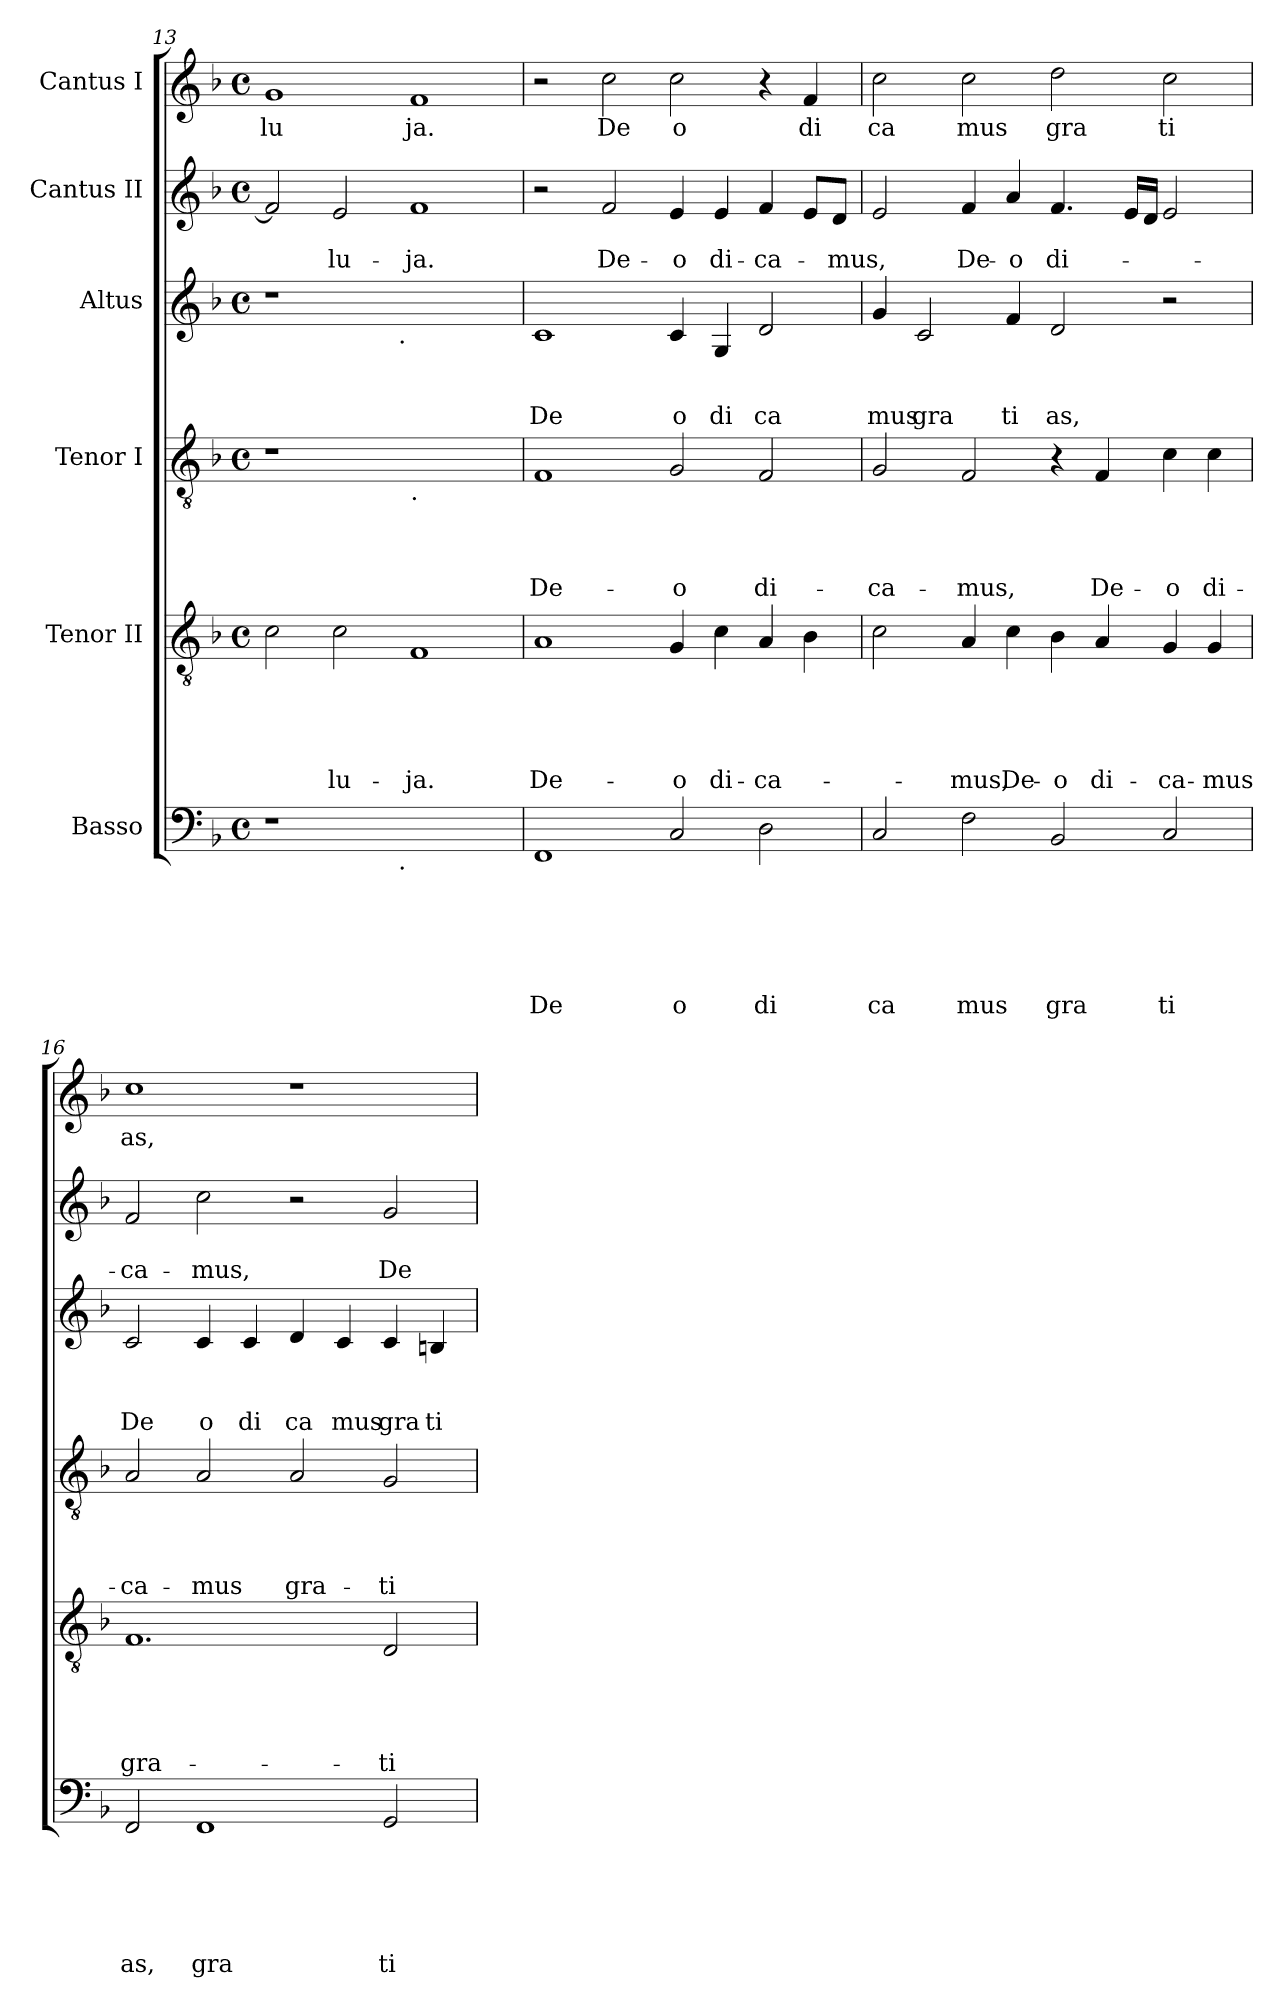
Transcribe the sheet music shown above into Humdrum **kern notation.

**kern	**text	**text	**text	**text	**text	**text	**kern	**text	**text	**text	**text	**text	**kern	**text	**text	**text	**text	**kern	**text	**text	**text	**kern	**text	**text	**kern	**text
*part6	*part6	*part6	*part6	*part6	*part6	*part6	*part5	*part5	*part5	*part5	*part5	*part5	*part4	*part4	*part4	*part4	*part4	*part3	*part3	*part3	*part3	*part2	*part2	*part2	*part1	*part1
*staff6	*staff6	*staff6	*staff6	*staff6	*staff6	*staff6	*staff5	*staff5	*staff5	*staff5	*staff5	*staff5	*staff4	*staff4	*staff4	*staff4	*staff4	*staff3	*staff3	*staff3	*staff3	*staff2	*staff2	*staff2	*staff1	*staff1
*I"Basso	*	*	*	*	*	*	*I"Tenor II	*	*	*	*	*	*I"Tenor I	*	*	*	*	*I"Altus	*	*	*	*I"Cantus II	*	*	*I"Cantus I	*
!!LO:PB:g=z
*clefF4	*	*	*	*	*	*	*clefGv2	*	*	*	*	*	*clefGv2	*	*	*	*	*clefG2	*	*	*	*clefG2	*	*	*clefG2	*
*k[b-]	*	*	*	*	*	*	*k[b-]	*	*	*	*	*	*k[b-]	*	*	*	*	*k[b-]	*	*	*	*k[b-]	*	*	*k[b-]	*
*F:	*	*	*	*	*	*	*F:	*	*	*	*	*	*F:	*	*	*	*	*F:	*	*	*	*F:	*	*	*F:	*
*M4/4	*	*	*	*	*	*	*M4/4	*	*	*	*	*	*M4/4	*	*	*	*	*M4/4	*	*	*	*M4/4	*	*	*M4/4	*
*met(c)	*	*	*	*	*	*	*met(c)	*	*	*	*	*	*met(c)	*	*	*	*	*met(c)	*	*	*	*met(c)	*	*	*met(c)	*
=13	=13	=13	=13	=13	=13	=13	=13	=13	=13	=13	=13	=13	=13	=13	=13	=13	=13	=13	=13	=13	=13	=13	=13	=13	=13	=13
!	!	!	!	!	!	!	!	!	!	!	!	!	!	!	!	!	!	!	!	!	!	!	!	!	!	!LO:LY:b
*^	*	*	*	*	*	*	*	*	*	*	*	*	*	*	*	*	*	*^	*	*	*	*	*	*	*	*
1r	2ryy	.	.	.	.	.	.	2c\	.	.	.	.	.	1r	.	.	.	.	1r	2ryy	.	.	.	2f/]	.	.	1g	lu
!	!	!	!	!	!	!	!	!	!	!	!	!	!LO:LY:b	!	!	!	!	!	!	!	!	!	!	!	!	!LO:LY:b	!	!
.	4...ryy	.	.	.	.	.	.	2c\	.	.	.	.	lu-	.	.	.	.	.	.	4...ryy	.	.	.	2e/	.	lu-	.	.
!	!	!	!	!	!	!	!	!	!	!	!	!	!	!	!	!	!	!	!	!LO:TX:b:t=.	!	!	!	!	!	!	!	!
!	!LO:TX:b:t=.	!	!	!	!	!	!	!	!	!	!	!	!	!	!	!	!	!	!	!	!	!	!	!	!	!	!	!
.	1ryy	.	.	.	.	.	.	.	.	.	.	.	.	.	.	.	.	.	.	1ryy	.	.	.	.	.	.	.	.
!	!	!	!	!	!	!	!	!	!	!	!	!	!	!LO:TX:b:t=.	!	!	!	!	!	!	!	!	!	!	!	!	!	!
!	!	!	!	!	!	!	!	!	!	!	!	!	!LO:LY:b	!	!	!	!	!	!	!	!	!	!	!	!	!LO:LY:b	!	!LO:LY:b
1ryy	.	.	.	.	.	.	.	1F	.	.	.	.	-ja.	1ryy	.	.	.	.	1ryy	.	.	.	.	1f	.	-ja.	1f	ja.
.	32ryy	.	.	.	.	.	.	.	.	.	.	.	.	.	.	.	.	.	.	32ryy	.	.	.	.	.	.	.	.
=14	=14	=14	=14	=14	=14	=14	=14	=14	=14	=14	=14	=14	=14	=14	=14	=14	=14	=14	=14	=14	=14	=14	=14	=14	=14	=14	=14	=14
!	!	!	!	!	!	!	!LO:LY:b	!	!	!	!	!	!LO:LY:b	!	!	!	!	!LO:LY:b	!	!	!	!	!LO:LY:b	!	!	!	!	!
*v	*v	*	*	*	*	*	*	*	*	*	*	*	*	*	*	*	*	*	*v	*v	*	*	*	*	*	*	*	*
1FF	.	.	.	.	.	De	1A	.	.	.	.	De-	1F	.	.	.	De-	1c	.	.	De	2r	.	.	2r	.
!	!	!	!	!	!	!	!	!	!	!	!	!	!	!	!	!	!	!	!	!	!	!	!	!LO:LY:b	!	!LO:LY:b
.	.	.	.	.	.	.	.	.	.	.	.	.	.	.	.	.	.	.	.	.	.	2f/	.	De-	2cc\	De
!	!	!	!	!	!	!LO:LY:b	!	!	!	!	!	!LO:LY:b	!	!	!	!	!LO:LY:b	!	!	!	!LO:LY:b	!	!	!LO:LY:b	!	!LO:LY:b
2C/	.	.	.	.	.	o	4G/	.	.	.	.	-o	2G/	.	.	.	-o	4c/	.	.	o	4e/	.	-o	2cc\	o
!	!	!	!	!	!	!	!	!	!	!	!	!LO:LY:b	!	!	!	!	!	!	!	!	!LO:LY:b	!	!	!LO:LY:b	!	!
.	.	.	.	.	.	.	4c\	.	.	.	.	di-	.	.	.	.	.	4G/	.	.	di	4e/	.	di-	.	.
!	!	!	!	!	!	!LO:LY:b	!	!	!	!	!	!LO:LY:b	!	!	!	!	!LO:LY:b	!	!	!	!LO:LY:b	!	!	!LO:LY:b	!	!
2D\	.	.	.	.	.	di	4A/	.	.	.	.	-ca-	2F/	.	.	.	di-	2d/	.	.	ca	4f/	.	-ca-	4r	.
!	!	!	!	!	!	!	!	!	!	!	!	!	!	!	!	!	!	!	!	!	!	!	!	!	!	!LO:LY:b
.	.	.	.	.	.	.	4B-\	.	.	.	.	.	.	.	.	.	.	.	.	.	.	8e/L	.	.	4f/	di
!	!	!	!	!	!	!	!	!	!	!	!	!	!	!	!	!	!	!	!	!	!	!	!	!LO:LY:b	!	!
.	.	.	.	.	.	.	.	.	.	.	.	.	.	.	.	.	.	.	.	.	.	8d/J	.	-mus,	.	.
=15	=15	=15	=15	=15	=15	=15	=15	=15	=15	=15	=15	=15	=15	=15	=15	=15	=15	=15	=15	=15	=15	=15	=15	=15	=15	=15
!	!	!	!	!	!	!LO:LY:b	!	!	!	!	!	!	!	!	!	!	!LO:LY:b	!	!	!	!LO:LY:b	!	!	!	!	!LO:LY:b
2C/	.	.	.	.	.	ca	2c\	.	.	.	.	.	2G/	.	.	.	-ca-	4g/	.	.	mus	2e/	.	.	2cc\	ca
!	!	!	!	!	!	!	!	!	!	!	!	!	!	!	!	!	!	!	!	!	!LO:LY:b	!	!	!	!	!
.	.	.	.	.	.	.	.	.	.	.	.	.	.	.	.	.	.	2c/	.	.	gra	.	.	.	.	.
!	!	!	!	!	!	!LO:LY:b	!	!	!	!	!	!LO:LY:b	!	!	!	!	!LO:LY:b	!	!	!	!	!	!	!LO:LY:b	!	!LO:LY:b
2F\	.	.	.	.	.	mus	4A/	.	.	.	.	-mus,	2F/	.	.	.	-mus,	.	.	.	.	4f/	.	De-	2cc\	mus
!	!	!	!	!	!	!	!	!	!	!	!	!LO:LY:b	!	!	!	!	!	!	!	!	!LO:LY:b	!	!	!LO:LY:b	!	!
.	.	.	.	.	.	.	4c\	.	.	.	.	De-	.	.	.	.	.	4f/	.	.	ti	4a/	.	-o	.	.
!	!	!	!	!	!	!LO:LY:b	!	!	!	!	!	!LO:LY:b	!	!	!	!	!	!	!	!	!LO:LY:b	!	!	!LO:LY:b	!	!LO:LY:b
2BB-/	.	.	.	.	.	gra	4B-\	.	.	.	.	-o	4r	.	.	.	.	2d/	.	.	as,	4.f/	.	di-	2dd\	gra
!	!	!	!	!	!	!	!	!	!	!	!	!LO:LY:b	!	!	!	!	!LO:LY:b	!	!	!	!	!	!	!	!	!
.	.	.	.	.	.	.	4A/	.	.	.	.	di-	4F/	.	.	.	De-	.	.	.	.	.	.	.	.	.
.	.	.	.	.	.	.	.	.	.	.	.	.	.	.	.	.	.	.	.	.	.	16e/LL	.	.	.	.
.	.	.	.	.	.	.	.	.	.	.	.	.	.	.	.	.	.	.	.	.	.	16d/JJ	.	.	.	.
!	!	!	!	!	!	!LO:LY:b	!	!	!	!	!	!LO:LY:b	!	!	!	!	!LO:LY:b	!	!	!	!	!	!	!	!	!LO:LY:b
2C/	.	.	.	.	.	ti	4G/	.	.	.	.	-ca-	4c\	.	.	.	-o	2r	.	.	.	2e/	.	.	2cc\	ti
!	!	!	!	!	!	!	!	!	!	!	!	!LO:LY:b	!	!	!	!	!LO:LY:b	!	!	!	!	!	!	!	!	!
.	.	.	.	.	.	.	4G/	.	.	.	.	-mus	4c\	.	.	.	di-	.	.	.	.	.	.	.	.	.
=16	=16	=16	=16	=16	=16	=16	=16	=16	=16	=16	=16	=16	=16	=16	=16	=16	=16	=16	=16	=16	=16	=16	=16	=16	=16	=16
!	!	!	!	!	!	!LO:LY:b	!	!	!	!	!	!LO:LY:b	!	!	!	!	!LO:LY:b	!	!	!	!LO:LY:b	!	!	!LO:LY:b	!	!LO:LY:b
2FF/	.	.	.	.	.	as,	1.F	.	.	.	.	gra-	2A/	.	.	.	-ca-	2c/	.	.	De	2f/	.	-ca-	1cc	as,
!	!	!	!	!	!	!LO:LY:b	!	!	!	!	!	!	!	!	!	!	!LO:LY:b	!	!	!	!LO:LY:b	!	!	!LO:LY:b	!	!
1FF	.	.	.	.	.	gra	.	.	.	.	.	.	2A/	.	.	.	-mus	4c/	.	.	o	2cc\	.	-mus,	.	.
!	!	!	!	!	!	!	!	!	!	!	!	!	!	!	!	!	!	!	!	!	!LO:LY:b	!	!	!	!	!
.	.	.	.	.	.	.	.	.	.	.	.	.	.	.	.	.	.	4c/	.	.	di	.	.	.	.	.
!	!	!	!	!	!	!	!	!	!	!	!	!	!	!	!	!	!LO:LY:b	!	!	!	!LO:LY:b	!	!	!	!	!
.	.	.	.	.	.	.	.	.	.	.	.	.	2A/	.	.	.	gra-	4d/	.	.	ca	2r	.	.	1r	.
!	!	!	!	!	!	!	!	!	!	!	!	!	!	!	!	!	!	!	!	!	!LO:LY:b	!	!	!	!	!
.	.	.	.	.	.	.	.	.	.	.	.	.	.	.	.	.	.	4c/	.	.	mus	.	.	.	.	.
!	!	!	!	!	!	!LO:LY:b	!	!	!	!	!	!LO:LY:b	!	!	!	!	!LO:LY:b	!	!	!	!LO:LY:b	!	!	!LO:LY:b	!	!
2GG/	.	.	.	.	.	ti	2D/	.	.	.	.	-ti-	2G/	.	.	.	-ti-	4c/	.	.	gra	2g/	.	De-	.	.
!	!	!	!	!	!	!	!	!	!	!	!	!	!	!	!	!	!	!	!	!	!LO:LY:b	!	!	!	!	!
.	.	.	.	.	.	.	.	.	.	.	.	.	.	.	.	.	.	4Bn/	.	.	ti	.	.	.	.	.
=	=	=	=	=	=	=	=	=	=	=	=	=	=	=	=	=	=	=	=	=	=	=	=	=	=	=
*-	*-	*-	*-	*-	*-	*-	*-	*-	*-	*-	*-	*-	*-	*-	*-	*-	*-	*-	*-	*-	*-	*-	*-	*-	*-	*-
